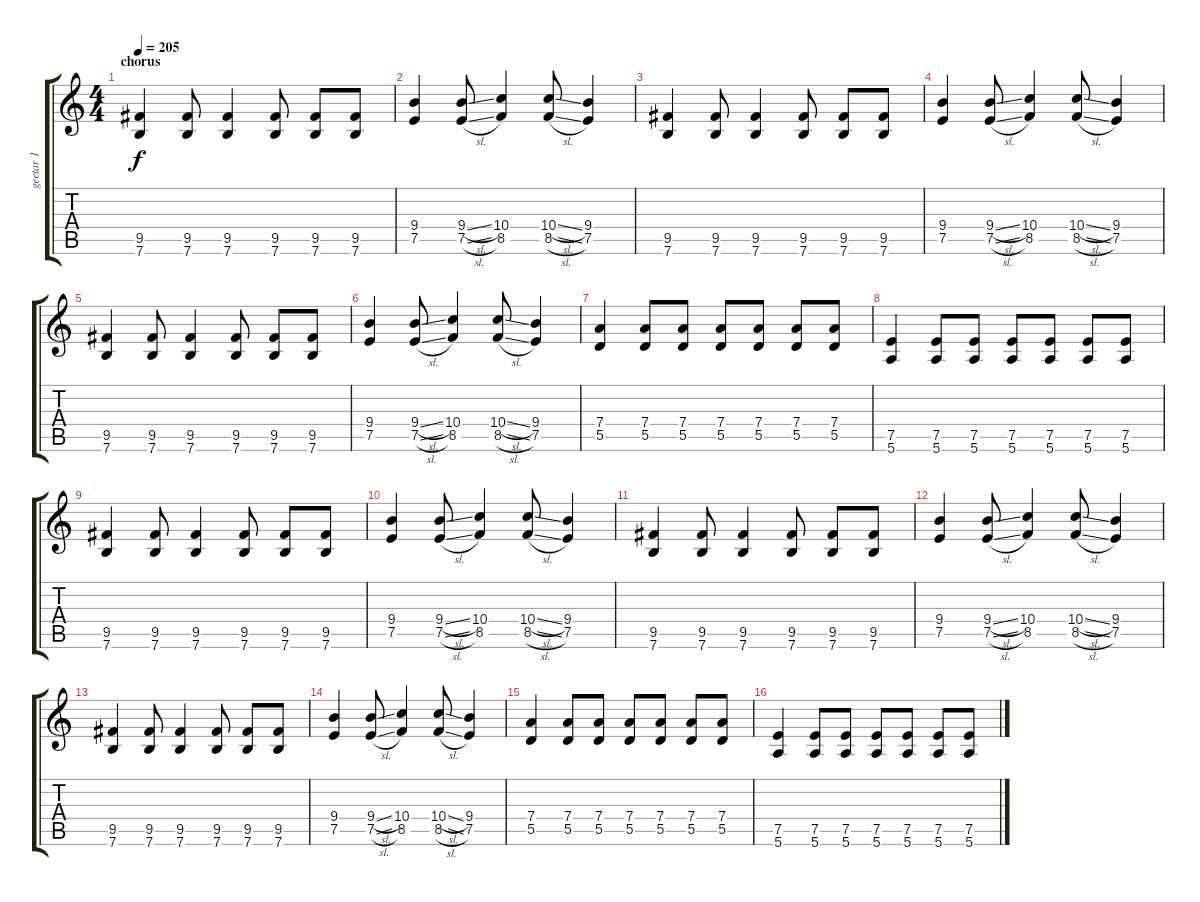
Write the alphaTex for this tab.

\track ("geetar 1" "geetar 1") {instrument distortionguitar}
\staff {score tabs}
\tuning (E4 B3 G3 D3 A2 E2) {hide}
\ts (4 4)
\section ("" "chorus")
\tempo 205
\clef g2
\ks c
(9.5 7.6).4{dy f} (9.5 7.6).8 (9.5 7.6).4 (9.5 7.6).8 (9.5 7.6).8 (9.5 7.6).8 |
(9.4 7.5).4 (9.4{sl} 7.5{sl}).8 (10.4 8.5).4 (10.4{sl} 8.5{sl}).8 (9.4 7.5).4 |
(9.5 7.6).4 (9.5 7.6).8 (9.5 7.6).4 (9.5 7.6).8 (9.5 7.6).8 (9.5 7.6).8 |
(9.4 7.5).4 (9.4{sl} 7.5{sl}).8 (10.4 8.5).4 (10.4{sl} 8.5{sl}).8 (9.4 7.5).4 |
(9.5 7.6).4 (9.5 7.6).8 (9.5 7.6).4 (9.5 7.6).8 (9.5 7.6).8 (9.5 7.6).8 |
(9.4 7.5).4 (9.4{sl} 7.5{sl}).8 (10.4 8.5).4 (10.4{sl} 8.5{sl}).8 (9.4 7.5).4 |
(7.4 5.5).4 (7.4 5.5).8 (7.4 5.5).8 (7.4 5.5).8 (7.4 5.5).8 (7.4 5.5).8 (7.4 5.5).8 |
(7.5 5.6).4 (7.5 5.6).8 (7.5 5.6).8 (7.5 5.6).8 (7.5 5.6).8 (7.5 5.6).8 (7.5 5.6).8 |
(9.5 7.6).4 (9.5 7.6).8 (9.5 7.6).4 (9.5 7.6).8 (9.5 7.6).8 (9.5 7.6).8 |
(9.4 7.5).4 (9.4{sl} 7.5{sl}).8 (10.4 8.5).4 (10.4{sl} 8.5{sl}).8 (9.4 7.5).4 |
(9.5 7.6).4 (9.5 7.6).8 (9.5 7.6).4 (9.5 7.6).8 (9.5 7.6).8 (9.5 7.6).8 |
(9.4 7.5).4 (9.4{sl} 7.5{sl}).8 (10.4 8.5).4 (10.4{sl} 8.5{sl}).8 (9.4 7.5).4 |
(9.5 7.6).4 (9.5 7.6).8 (9.5 7.6).4 (9.5 7.6).8 (9.5 7.6).8 (9.5 7.6).8 |
(9.4 7.5).4 (9.4{sl} 7.5{sl}).8 (10.4 8.5).4 (10.4{sl} 8.5{sl}).8 (9.4 7.5).4 |
(7.4 5.5).4 (7.4 5.5).8 (7.4 5.5).8 (7.4 5.5).8 (7.4 5.5).8 (7.4 5.5).8 (7.4 5.5).8 |
(7.5 5.6).4 (7.5 5.6).8 (7.5 5.6).8 (7.5 5.6).8 (7.5 5.6).8 (7.5 5.6).8 (7.5 5.6).8
